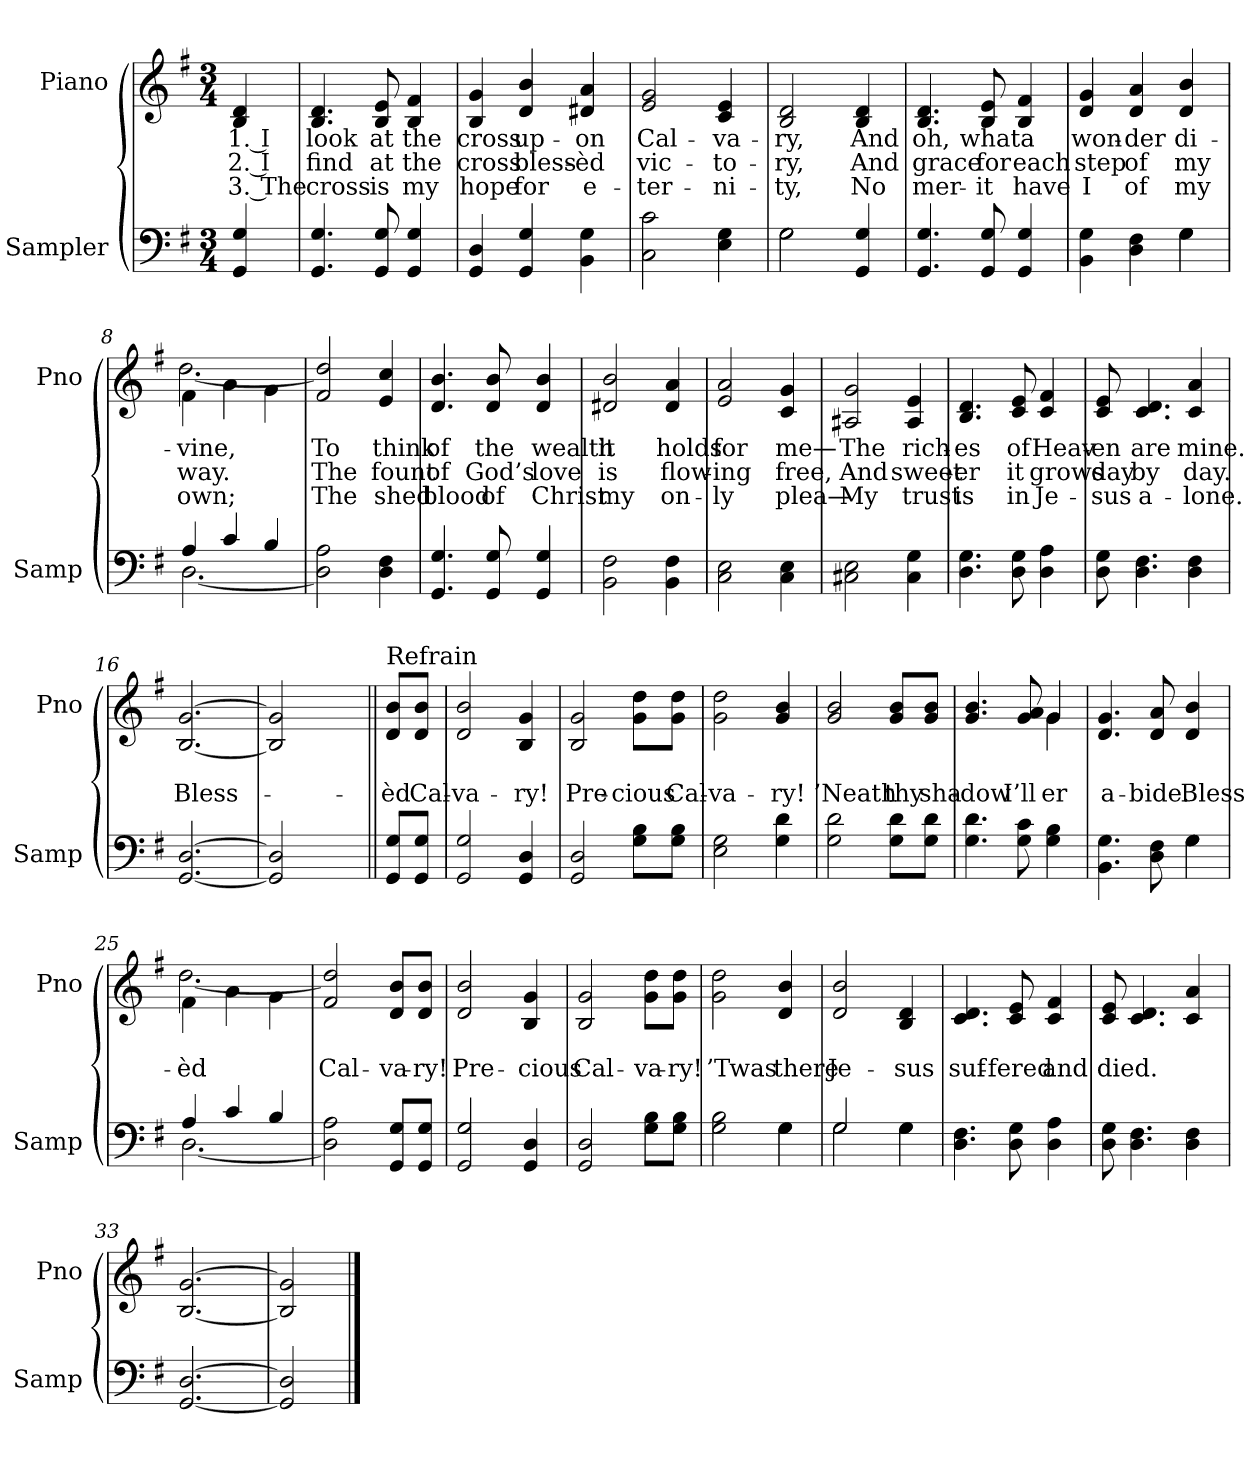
**kern	**kern	**text	**text	**text
*part2	*part1	*part1	*part1	*part1
*staff2	*staff1	*staff1	*staff1	*staff1
*I"Sampler	*I"Piano	*	*	*
*I'Samp	*I'Pno	*	*	*
*clefF4	*clefG2	*	*	*
*k[f#]	*k[f#]	*	*	*
*G:	*G:	*	*	*
*M3/4	*M3/4	*	*	*
=1	=1	=1	=1	=1
4GG 4G	4B 4d	1. I	2. I	3. The
=2	=2	=2	=2	=2
4.GG 4.G	4.B 4.d	look	find	cross
8GG 8G	8B 8e	at	at	is
4GG 4G	4B 4f#	the	the	my
=3	=3	=3	=3	=3
4GG 4D	4B 4g	cross	cross	hope
4GG 4G	4d 4b	up-	bless-	for
4BB 4G	4d#X 4a	-on	-èd	e-
=4	=4	=4	=4	=4
2C 2c	2e 2g	Cal-	vic-	-ter-
4E 4G	4c 4e	-va-	-to-	-ni-
=5	=5	=5	=5	=5
*^	*	*	*	*
2G\	2G	2B 2d	-ry,	-ry,	-ty,
4GG 4G	4ryy	4B 4d	And	And	No
*v	*v	*	*	*	*
=6	=6	=6	=6	=6
4.GG 4.G	4.B 4.d	oh,	grace	mer-
8GG 8G	8B 8e	what	for	-it
4GG 4G	4B 4f#	a	each	have
=7	=7	=7	=7	=7
*^	*	*	*	*
4BB 4G	2ryy	4d 4g	won-	step	I
4D 4F#	.	4d 4a	-der	of	of
4G\	4G	4d 4b	di-	my	my
=8	=8	=8	=8	=8	=8
*	*	*^	*	*	*
(4A/	[2.D)	(4f#\	[2.dd)	-vine,	way.	own;
4c/	.	4a\	.	.	.	.
4B/	.	4g\	.	.	.	.
*v	*v	*	*	*	*	*
*	*v	*v	*	*	*
=9	=9	=9	=9	=9
2D] 2A	2f# 2dd]	To	The	The
4D 4F#	4e 4cc	think	fount	shed
=10	=10	=10	=10	=10
4.GG 4.G	4.d 4.b	of	of	blood
8GG 8G	8d 8b	the	God’s	of
4GG 4G	4d 4b	wealth	love	Christ
=11	=11	=11	=11	=11
2BB 2F#	2d#X 2b	it	is	my
4BB 4F#	4d# 4a	holds	flow-	on-
=12	=12	=12	=12	=12
2C 2E	2e 2a	for	-ing	-ly
4C 4E	4c 4g	me—	free,	plea—
=13	=13	=13	=13	=13
2C#X 2E	2A#X 2g	The	And	My
4C# 4G	4A# 4e	rich-	sweet-	trust
=14	=14	=14	=14	=14
4.D 4.G	4.B 4.d	-es	-er	is
8D 8G	8c 8e	of	it	in
4D 4A	4c 4f#	Heav-	grows	Je-
=15	=15	=15	=15	=15
8D 8G	8c 8e	-en	day	-sus
4.D 4.F#	4.c 4.d	are	by	a-
4D 4F#	4c 4a	mine.	day.	-lone.
=16	=16	=16	=16	=16
[2.GG [2.D	[2.B [2.g	.	Bless-	.
=17	=17	=17	=17	=17
2GG] 2D]	2B] 2g]	.	.	.
=18||	=18||	=18||	=18||	=18||
!	!LO:TX:t=Refrain	!	!	!
8GG/ 8G/L	8d/ 8b/L	.	-èd	.
8GG/ 8G/J	8d/ 8b/J	.	Cal-	.
=19	=19	=19	=19	=19
2GG 2G	2d 2b	.	-va-	.
4GG 4D	4B 4g	.	-ry!	.
=20	=20	=20	=20	=20
2GG 2D	2B 2g	.	Pre-	.
8G\ 8B\L	8g\ 8dd\L	.	-cious	.
8G\ 8B\J	8g\ 8dd\J	.	Cal-	.
=21	=21	=21	=21	=21
2E 2G	2g 2dd	.	-va-	.
4G 4d	4g 4b	.	-ry!	.
=22	=22	=22	=22	=22
2G 2d	2g 2b	.	’Neath	.
8G\ 8d\L	8g/ 8b/L	.	thy	.
8G\ 8d\J	8g/ 8b/J	.	sha-	.
=23	=23	=23	=23	=23
*	*^	*	*	*
4.G 4.d	4.g 4.b	2ryy	.	-dow	.
8G 8c	8g 8a	.	.	I’ll	.
4G 4B	4g/	4g	.	-er	.
*	*v	*v	*	*	*
=24	=24	=24	=24	=24
*^	*	*	*	*
4.BB 4.G	2ryy	4.d 4.g	.	a-	.
8D 8F#	.	8d 8a	.	-bide.	.
4G\	4G	4d 4b	.	Bless-	.
=25	=25	=25	=25	=25	=25
*	*	*^	*	*	*
(4A/	[2.D)	(4f#\	[2.dd)	.	-èd	.
4c/	.	4a\	.	.	.	.
4B/	.	4g\	.	.	.	.
*v	*v	*	*	*	*	*
*	*v	*v	*	*	*
=26	=26	=26	=26	=26
2D] 2A	2f# 2dd]	.	Cal-	.
8GG/ 8G/L	8d/ 8b/L	.	-va-	.
8GG/ 8G/J	8d/ 8b/J	.	-ry!	.
=27	=27	=27	=27	=27
2GG 2G	2d 2b	.	Pre-	.
4GG 4D	4B 4g	.	-cious	.
=28	=28	=28	=28	=28
2GG 2D	2B 2g	.	Cal-	.
8G\ 8B\L	8g\ 8dd\L	.	-va-	.
8G\ 8B\J	8g\ 8dd\J	.	-ry!	.
=29	=29	=29	=29	=29
*^	*	*	*	*
2G 2B	2ryy	2g 2dd	.	’Twas	.
4G\	4G	4d 4b	.	there	.
=30	=30	=30	=30	=30	=30
2G/	2G	2d 2b	.	Je-	.
4G\	4G	4B 4d	.	-sus	.
*v	*v	*	*	*	*
=31	=31	=31	=31	=31
4.D 4.F#	4.c 4.d	.	suf-	.
8D 8G	8c 8e	.	-fered	.
4D 4A	4c 4f#	.	and	.
=32	=32	=32	=32	=32
8D 8G	8c 8e	.	died.	.
4.D 4.F#	4.c 4.d	.	.	.
4D 4F#	4c 4a	.	.	.
=33	=33	=33	=33	=33
[2.GG [2.D	[2.B [2.g	.	.	.
=34	=34	=34	=34	=34
2GG] 2D]	2B] 2g]	.	.	.
==	==	==	==	==
*-	*-	*-	*-	*-
